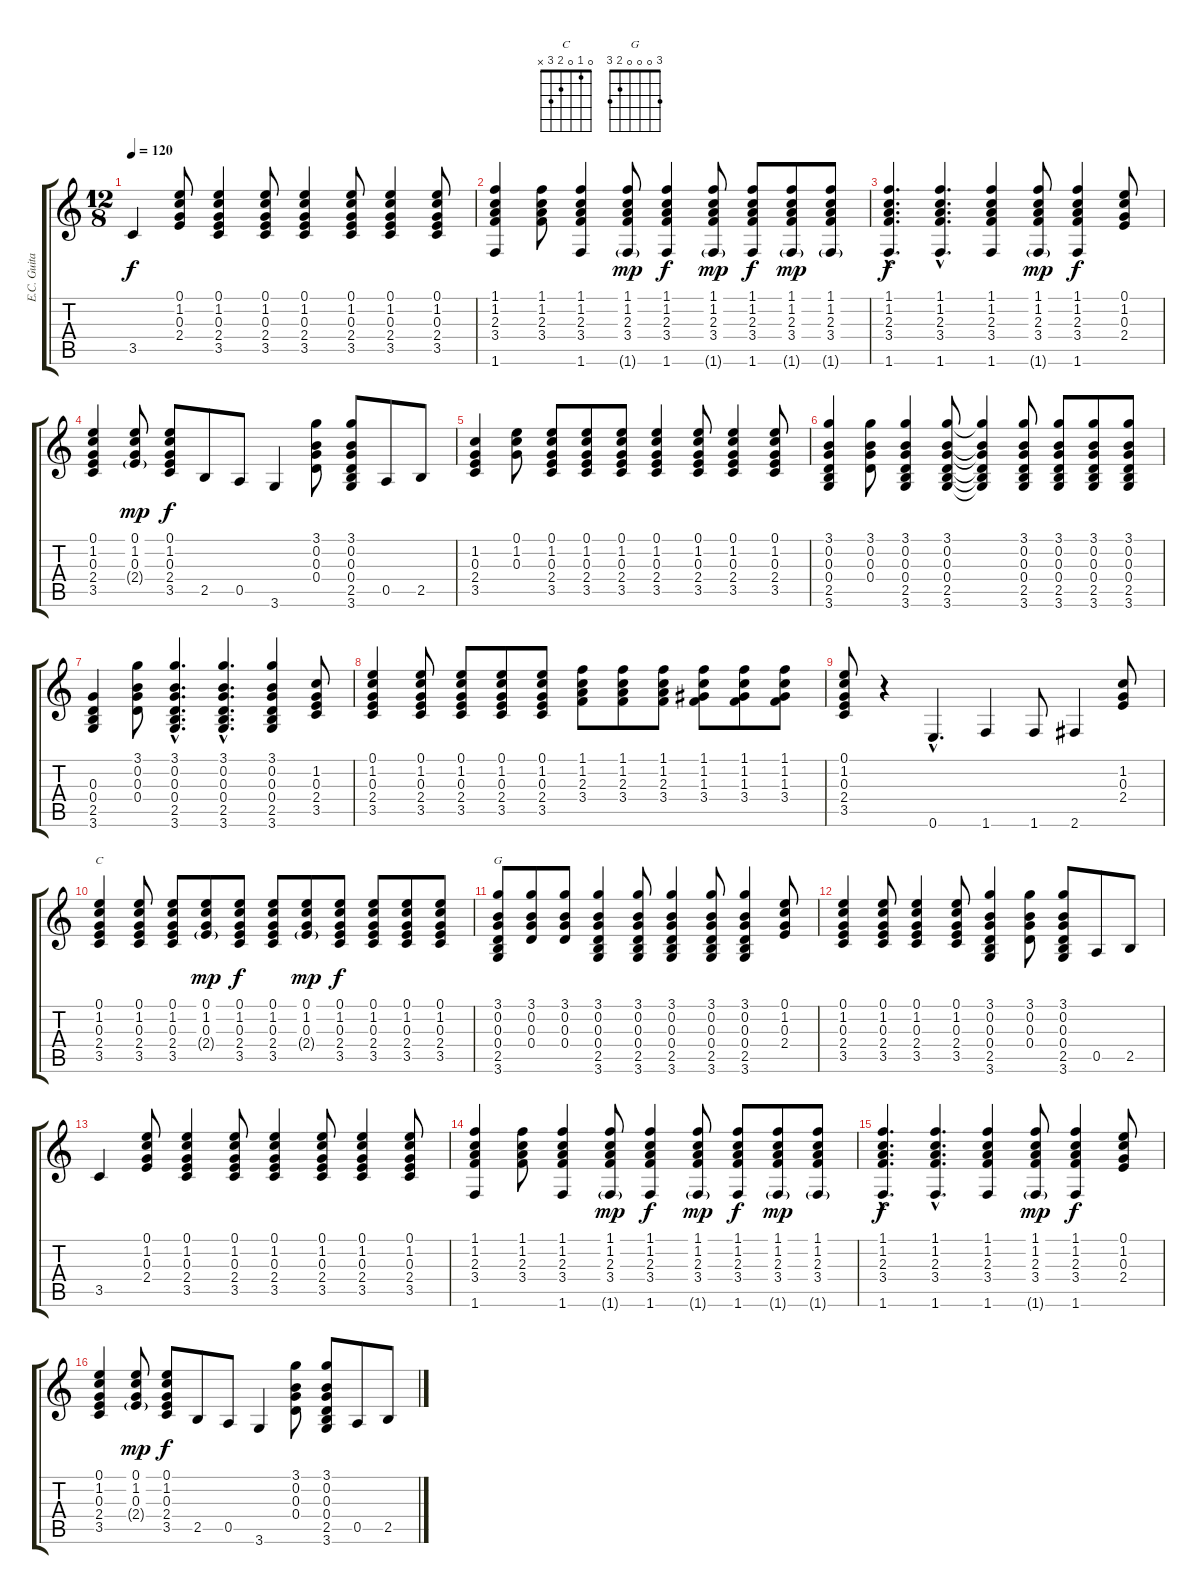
\track ("E.C. Guitar" "E.C. Guita") {instrument acousticguitarnylon}
\staff {score tabs}
\tuning (E4 B3 G3 D3 A2 E2) {hide}
\chord ("C" 0 1 0 2 3 x)
\chord ("G" 3 0 0 0 2 3)
\ts (12 8)
\tempo 120
\clef g2
\ks c
3.5.4{dy f} (0.1 1.2 0.3 2.4).8 (0.1 1.2 0.3 2.4 3.5).4 (0.1 1.2 0.3 2.4 3.5).8 (0.1 1.2 0.3 2.4 3.5).4 (0.1 1.2 0.3 2.4 3.5).8 (0.1 1.2 0.3 2.4 3.5).4 (0.1 1.2 0.3 2.4 3.5).8 |
(1.1 1.2 2.3 3.4 1.6).4 (1.1 1.2 2.3 3.4).8 (1.1 1.2 2.3 3.4 1.6).4 (1.1 1.2 2.3 3.4 1.6{g}).8{dy mp} (1.1 1.2 2.3 3.4 1.6).4{dy f} (1.1 1.2 2.3 3.4 1.6{g}).8{dy mp} (1.1 1.2 2.3 3.4 1.6).8{dy f} (1.1 1.2 2.3 3.4 1.6{g}).8{dy mp} (1.1 1.2 2.3 3.4 1.6{g}).8 |
(1.1{hac} 1.2{hac} 2.3{hac} 3.4{hac} 1.6{hac}).4{d dy f} (1.1{hac} 1.2{hac} 2.3{hac} 3.4{hac} 1.6{hac}).4{d} (1.1 1.2 2.3 3.4 1.6).4 (1.1 1.2 2.3 3.4 1.6{g}).8{dy mp} (1.1 1.2 2.3 3.4 1.6).4{dy f} (0.1 1.2 0.3 2.4).8 |
(0.1 1.2 0.3 2.4 3.5).4 (0.1 1.2 0.3 2.4{g}).8{dy mp} (0.1 1.2 0.3 2.4 3.5).8{dy f} 2.5.8 0.5.8 3.6.4 (3.1 0.2 0.3 0.4).8 (3.1 0.2 0.3 0.4 2.5 3.6).8 0.5.8 2.5.8 |
(1.2 0.3 2.4 3.5).4 (0.1 1.2 0.3).8 (0.1 1.2 0.3 2.4 3.5).8 (0.1 1.2 0.3 2.4 3.5).8 (0.1 1.2 0.3 2.4 3.5).8 (0.1 1.2 0.3 2.4 3.5).4 (0.1 1.2 0.3 2.4 3.5).8 (0.1 1.2 0.3 2.4 3.5).4 (0.1 1.2 0.3 2.4 3.5).8 |
(3.1 0.2 0.3 0.4 2.5 3.6).4 (3.1 0.2 0.3 0.4).8 (3.1 0.2 0.3 0.4 2.5 3.6).4 (3.1 0.2 0.3 0.4 2.5 3.6).8 (3.1{t} 0.2{t} 0.3{t} 0.4{t} 2.5{t} 3.6{t}).4 (3.1 0.2 0.3 0.4 2.5 3.6).8 (3.1 0.2 0.3 0.4 2.5 3.6).8 (3.1 0.2 0.3 0.4 2.5 3.6).8 (3.1 0.2 0.3 0.4 2.5 3.6).8 |
(0.3 0.4 2.5 3.6).4 (3.1 0.2 0.3 0.4).8 (3.1{hac} 0.2{hac} 0.3{hac} 0.4{hac} 2.5{hac} 3.6{hac}).4{d} (3.1{hac} 0.2{hac} 0.3{hac} 0.4{hac} 2.5{hac} 3.6{hac}).4{d} (3.1 0.2 0.3 0.4 2.5 3.6).4 (1.2 0.3 2.4 3.5).8 |
(0.1 1.2 0.3 2.4 3.5).4 (0.1 1.2 0.3 2.4 3.5).8 (0.1 1.2 0.3 2.4 3.5).8 (0.1 1.2 0.3 2.4 3.5).8 (0.1 1.2 0.3 2.4 3.5).8 (1.1 1.2 2.3 3.4).8 (1.1 1.2 2.3 3.4).8 (1.1 1.2 2.3 3.4).8 (1.1 1.2 1.3 3.4).8 (1.1 1.2 1.3 3.4).8 (1.1 1.2 1.3 3.4).8 |
(0.1 1.2 0.3 2.4 3.5).8 r.4 0.6{hac}.4{d} 1.6.4 1.6.8 2.6.4 (1.2 0.3 2.4).8 |
(0.1 1.2 0.3 2.4 3.5).4{ch "C"} (0.1 1.2 0.3 2.4 3.5).8 (0.1 1.2 0.3 2.4 3.5).8 (0.1 1.2 0.3 2.4{g}).8{dy mp} (0.1 1.2 0.3 2.4 3.5).8{dy f} (0.1 1.2 0.3 2.4 3.5).8 (0.1 1.2 0.3 2.4{g}).8{dy mp} (0.1 1.2 0.3 2.4 3.5).8{dy f} (0.1 1.2 0.3 2.4 3.5).8 (0.1 1.2 0.3 2.4 3.5).8 (0.1 1.2 0.3 2.4 3.5).8 |
(3.1 0.2 0.3 0.4 2.5 3.6).8{ch "G"} (3.1 0.2 0.3 0.4).8 (3.1 0.2 0.3 0.4).8 (3.1 0.2 0.3 0.4 2.5 3.6).4 (3.1 0.2 0.3 0.4 2.5 3.6).8 (3.1 0.2 0.3 0.4 2.5 3.6).4 (3.1 0.2 0.3 0.4 2.5 3.6).8 (3.1 0.2 0.3 0.4 2.5 3.6).4 (0.1 1.2 0.3 2.4).8 |
(0.1 1.2 0.3 2.4 3.5).4 (0.1 1.2 0.3 2.4 3.5).8 (0.1 1.2 0.3 2.4 3.5).4 (0.1 1.2 0.3 2.4 3.5).8 (3.1 0.2 0.3 0.4 2.5 3.6).4 (3.1 0.2 0.3 0.4).8 (3.1 0.2 0.3 0.4 2.5 3.6).8 0.5.8 2.5.8 |
3.5.4 (0.1 1.2 0.3 2.4).8 (0.1 1.2 0.3 2.4 3.5).4 (0.1 1.2 0.3 2.4 3.5).8 (0.1 1.2 0.3 2.4 3.5).4 (0.1 1.2 0.3 2.4 3.5).8 (0.1 1.2 0.3 2.4 3.5).4 (0.1 1.2 0.3 2.4 3.5).8 |
(1.1 1.2 2.3 3.4 1.6).4 (1.1 1.2 2.3 3.4).8 (1.1 1.2 2.3 3.4 1.6).4 (1.1 1.2 2.3 3.4 1.6{g}).8{dy mp} (1.1 1.2 2.3 3.4 1.6).4{dy f} (1.1 1.2 2.3 3.4 1.6{g}).8{dy mp} (1.1 1.2 2.3 3.4 1.6).8{dy f} (1.1 1.2 2.3 3.4 1.6{g}).8{dy mp} (1.1 1.2 2.3 3.4 1.6{g}).8 |
(1.1{hac} 1.2{hac} 2.3{hac} 3.4{hac} 1.6{hac}).4{d dy f} (1.1{hac} 1.2{hac} 2.3{hac} 3.4{hac} 1.6{hac}).4{d} (1.1 1.2 2.3 3.4 1.6).4 (1.1 1.2 2.3 3.4 1.6{g}).8{dy mp} (1.1 1.2 2.3 3.4 1.6).4{dy f} (0.1 1.2 0.3 2.4).8 |
(0.1 1.2 0.3 2.4 3.5).4 (0.1 1.2 0.3 2.4{g}).8{dy mp} (0.1 1.2 0.3 2.4 3.5).8{dy f} 2.5.8 0.5.8 3.6.4 (3.1 0.2 0.3 0.4).8 (3.1 0.2 0.3 0.4 2.5 3.6).8 0.5.8 2.5.8
